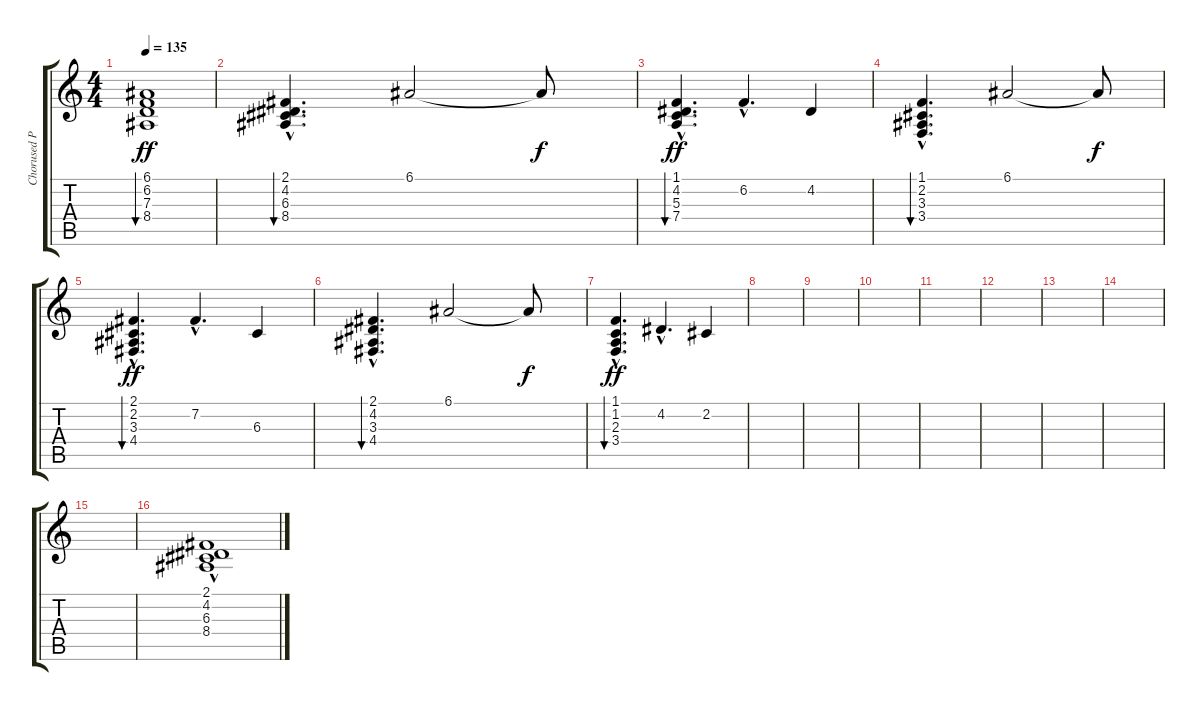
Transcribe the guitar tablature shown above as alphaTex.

\track ("Chorused Piano" "Chorused P") {instrument electricpiano2}
\staff {score tabs}
\tuning (E4 B3 G3 D3 A2 E2) {hide}
\ts (4 4)
\tempo 135
\clef g2
\ks c
(6.1 6.2 7.3 8.4).1{bu 240 dy ff} |
(2.1{hac} 4.2{hac} 6.3{hac} 8.4{hac}).4{d bu 240} 6.1.2 6.1{t}.8{dy f} |
(1.1{hac} 4.2{hac} 5.3{hac} 7.4{hac}).4{d bu 240 dy ff} 6.2{hac}.4{d} 4.2.4 |
(1.1{hac} 2.2{hac} 3.3{hac} 3.4{hac}).4{d bu 240} 6.1.2 6.1{t}.8{dy f} |
(2.1{hac} 2.2{hac} 3.3 4.4{hac}).4{d bu 240 dy ff} 7.2{hac}.4{d} 6.3.4 |
(2.1{hac} 4.2{hac} 3.3{hac} 4.4{hac}).4{d bu 240} 6.1.2 6.1{t}.8{dy f} |
(1.1{hac} 1.2{hac} 2.3 3.4{hac}).4{d bu 240 dy ff} 4.2{hac}.4{d} 2.2.4 |
|
|
|
|
|
|
|
|
(2.1{hac} 4.2{hac} 6.3 8.4{hac}).1
